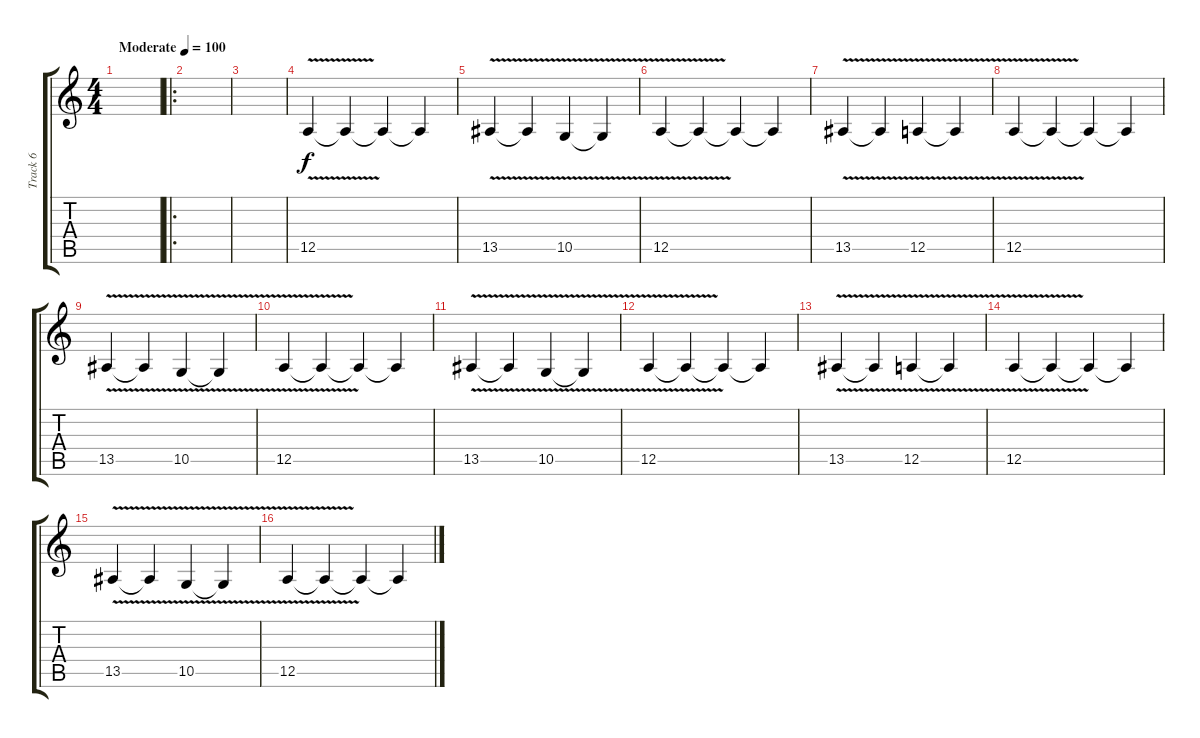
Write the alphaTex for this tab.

\track ("Track 6" "Track 6") {instrument churchorgan}
\staff {score tabs}
\tuning (E4 B3 G3 D3 A2 E2) {hide}
\ts (4 4)
\tempo (100 "Moderate")
\clef g2
\ks c
|
\ro
|
|
12.5{v}.4{volume 13} 12.5{t}.4{volume 16} 12.5{t}.4 12.5{t}.4 |
13.5{v}.4{volume 16} 13.5{t}.4 10.5{v}.4 10.5{t}.4 |
12.5{v}.4{volume 13} 12.5{t}.4{volume 16} 12.5{t}.4 12.5{t}.4 |
13.5{v}.4{volume 16} 13.5{t}.4 12.5{v}.4 12.5{t}.4 |
12.5{v}.4{volume 13} 12.5{t}.4{volume 16} 12.5{t}.4 12.5{t}.4 |
13.5{v}.4{volume 16} 13.5{t}.4 10.5{v}.4 10.5{t}.4 |
12.5{v}.4{volume 13} 12.5{t}.4{volume 16} 12.5{t}.4 12.5{t}.4 |
13.5{v}.4{volume 16} 13.5{t}.4 10.5{v}.4 10.5{t}.4 |
12.5{v}.4{volume 13} 12.5{t}.4{volume 16} 12.5{t}.4 12.5{t}.4 |
13.5{v}.4{volume 16} 13.5{t}.4 12.5{v}.4 12.5{t}.4 |
12.5{v}.4{volume 13} 12.5{t}.4{volume 16} 12.5{t}.4 12.5{t}.4 |
13.5{v}.4{volume 16} 13.5{t}.4 10.5{v}.4 10.5{t}.4 |
12.5{v}.4{volume 13} 12.5{t}.4{volume 16} 12.5{t}.4 12.5{t}.4
